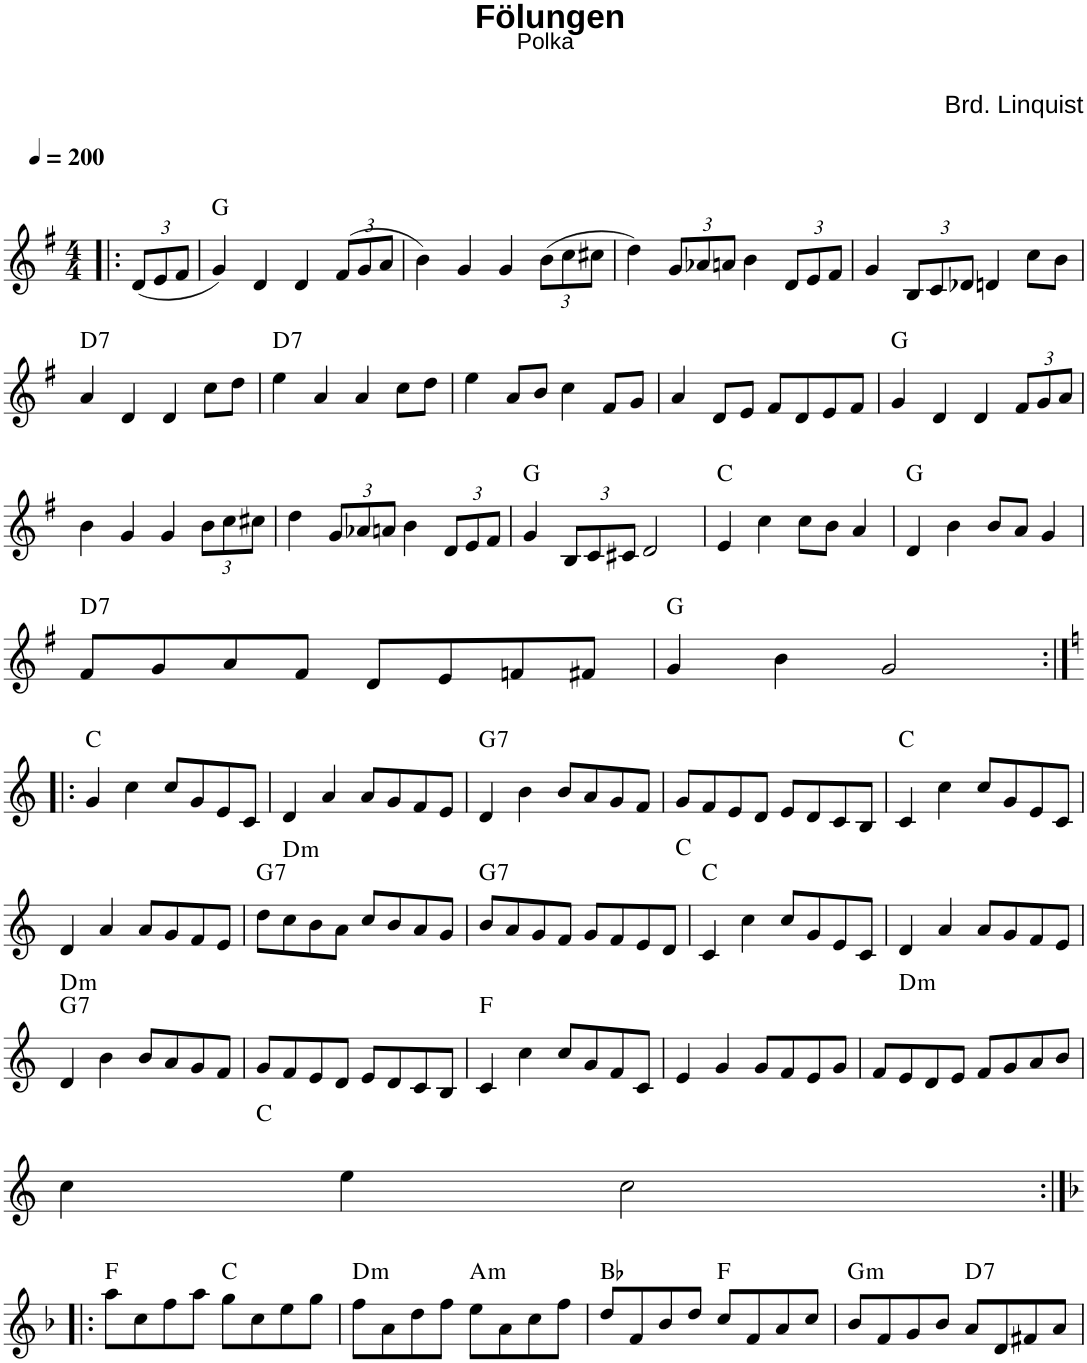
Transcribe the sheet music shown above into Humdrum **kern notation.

**kern	**harte
*part1	*part1
*staff1	*
*I"Piano	*
*I'Pno.	*
*clefG2	*
*k[f#]	*
*M4/4	*
*MM200	*
*Xbrackettup	*
=1!|:	=1!|:
(12d/L	.
12e/	.
12f#/J	.
=2	=2
4g/)	G:maj
4d/	.
4d/	.
(12f#/L	.
12g/	.
12a/J	.
=3	=3
4b\)	.
4g/	.
4g/	.
(12b\L	.
12cc\	.
12cc#X\J	.
=4	=4
4dd\)	.
12g/L	.
12a-X/	.
12an/J	.
4b\	.
12d/L	.
12e/	.
12f#/J	.
=5	=5
4g/	.
12B/L	.
12c/	.
12d-X/J	.
4dn/	.
8cc\L	.
8b\J	.
!!LO:LB:g=z
=6	=6
!	!LO:H:kt=7
4a/	D:7
4d/	.
4d/	.
8cc\L	.
8dd\J	.
=7	=7
!	!LO:H:kt=7
4ee\	D:7
4a/	.
4a/	.
8cc\L	.
8dd\J	.
=8	=8
4ee\	.
8a/L	.
8b/J	.
4cc\	.
8f#/L	.
8g/J	.
=9	=9
4a/	.
8d/L	.
8e/J	.
8f#/L	.
8d/	.
8e/	.
8f#/J	.
=10	=10
4g/	G:maj
4d/	.
4d/	.
12f#/L	.
12g/	.
12a/J	.
!!LO:LB:g=z
=11	=11
4b\	.
4g/	.
4g/	.
12b\L	.
12cc\	.
12cc#X\J	.
=12	=12
4dd\	.
12g/L	.
12a-X/	.
12an/J	.
4b\	.
12d/L	.
12e/	.
12f#/J	.
=13	=13
4g/	G:maj
12B/L	.
12c/	.
12c#X/J	.
2d/	.
=14	=14
4e/	C:maj
4cc\	.
8cc\L	.
8b\J	.
4a/	.
=15	=15
4d/	G:maj
4b\	.
8b/L	.
8a/J	.
4g/	.
!!LO:LB:g=z
=16	=16
!	!LO:H:kt=7
8f#/L	D:7
8g/	.
8a/	.
8f#/J	.
8d/L	.
8e/	.
8fn/	.
8f#X/J	.
=17	=17
4g/	G:maj
4b\	.
2g/	.
!!LO:LB:g=z
=18:|!|:	=18:|!|:
*k[]	*
4g/	C:maj
4cc\	.
8cc/L	.
8g/	.
8e/	.
8c/J	.
=19	=19
!	!LO:H:kt=m
4d/	D:min
4a/	.
8a/L	.
8g/	.
8f/	.
8e/J	.
=20	=20
!	!LO:H:kt=7
4d/	G:7
4b\	.
8b/L	.
8a/	.
8g/	.
8f/J	.
=21	=21
8g/L	C:maj
8f/	.
8e/	.
8d/J	.
8e/L	.
8d/	.
8c/	.
8B/J	.
=22	=22
4c/	C:maj
4cc\	.
8cc/L	.
8g/	.
8e/	.
8c/J	.
!!LO:LB:g=z
=23	=23
!	!LO:H:kt=m
4d/	D:min
4a/	.
8a/L	.
8g/	.
8f/	.
8e/J	.
=24	=24
!	!LO:H:kt=7
8dd\L	G:7
8cc\	.
8b\	.
8a\J	.
8cc/L	.
8b/	.
8a/	.
8g/J	.
=25	=25
!	!LO:H:kt=7
8b/L	G:7
8a/	.
8g/	.
8f/J	.
8g/L	.
8f/	.
8e/	.
8d/J	.
=26	=26
4c/	C:maj
4cc\	.
8cc/L	.
8g/	.
8e/	.
8c/J	.
=27	=27
!	!LO:H:kt=m
4d/	D:min
4a/	.
8a/L	.
8g/	.
8f/	.
8e/J	.
!!LO:LB:g=z
=28	=28
!	!LO:H:kt=7
4d/	G:7
4b\	.
8b/L	.
8a/	.
8g/	.
8f/J	.
=29	=29
8g/L	C:maj
8f/	.
8e/	.
8d/J	.
8e/L	.
8d/	.
8c/	.
8B/J	.
=30	=30
4c/	F:maj
4cc\	.
8cc/L	.
8g/	.
8f/	.
8c/J	.
=31	=31
4e/	.
4g/	.
8g/L	.
8f/	.
8e/	.
8g/J	.
=32	=32
8f/L	.
8e/	.
8d/	.
8e/J	.
8f/L	.
8g/	.
8a/	.
8b/J	.
!!LO:LB:g=z
=33	=33
4cc\	.
4ee\	.
2cc\	.
!!LO:LB:g=z
=34:|!|:	=34:|!|:
*k[b-]	*
8aa\L	F:maj
8cc\	.
8ff\	.
8aa\J	.
8gg\L	C:maj
8cc\	.
8ee\	.
8gg\J	.
=35	=35
!	!LO:H:kt=m
8ff\L	D:min
8a\	.
8dd\	.
8ff\J	.
!	!LO:H:kt=m
8ee\L	A:min
8a\	.
8cc\	.
8ff\J	.
=36	=36
8dd/L	Bb:maj
8f/	.
8b-/	.
8dd/J	.
8cc/L	F:maj
8f/	.
8a/	.
8cc/J	.
=37	=37
!	!LO:H:kt=m
8b-/L	G:min
8f/	.
8g/	.
8b-/J	.
!	!LO:H:kt=7
8a/L	D:7
8d/	.
8f#X/	.
8a/J	.
=	=
*-	*-
